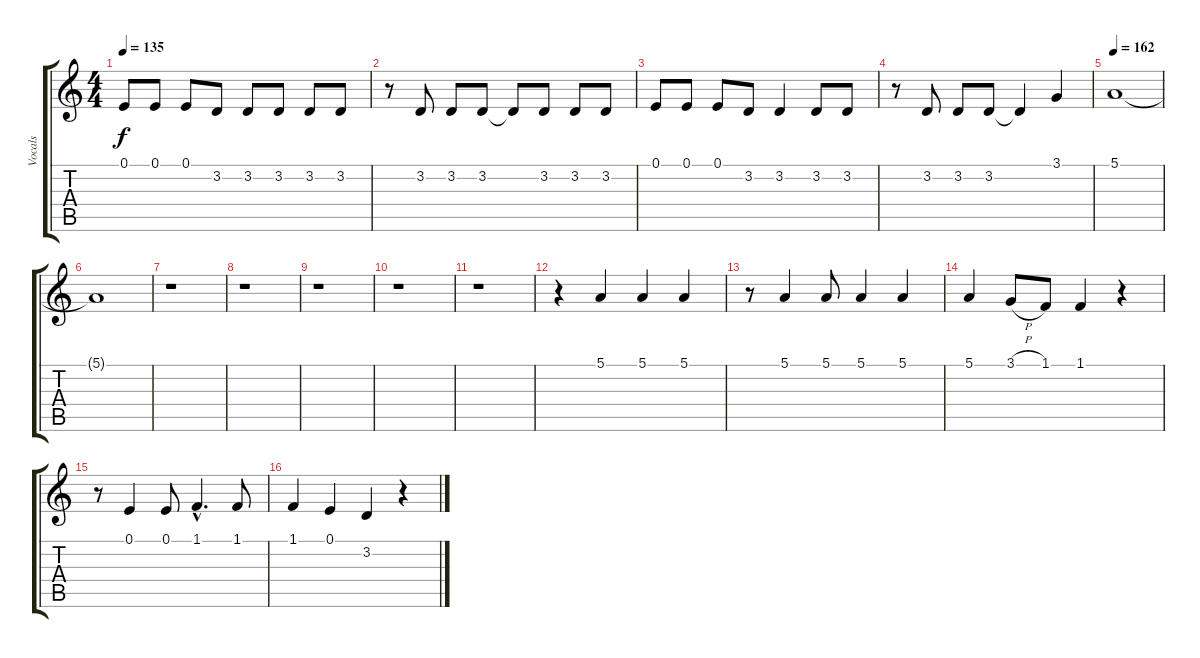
\track ("Vocals" "Vocals") {instrument trumpet}
\staff {score tabs}
\tuning (E4 B3 G3 D3 A2 E2) {hide}
\ts (4 4)
\tempo 135
\clef g2
\ks c
0.1.8{dy f} 0.1.8 0.1.8 3.2.8 3.2.8 3.2.8 3.2.8 3.2.8 |
r.8 3.2.8 3.2.8 3.2.8 3.2{t}.8 3.2.8 3.2.8 3.2.8 |
0.1.8 0.1.8 0.1.8 3.2.8 3.2.4 3.2.8 3.2.8 |
r.8 3.2.8 3.2.8 3.2.8 3.2{t}.4 3.1.4 |
\tempo 162
5.1.1 |
5.1{t}.1 |
r.1 |
r.1 |
r.1 |
r.1 |
r.1 |
r.4 5.1.4 5.1.4 5.1.4 |
r.8 5.1.4 5.1.8 5.1.4 5.1.4 |
5.1.4 3.1{h}.8 1.1.8 1.1.4 r.4 |
r.8 0.1.4 0.1.8 1.1{hac}.4{d} 1.1.8 |
1.1.4 0.1.4 3.2.4 r.4
